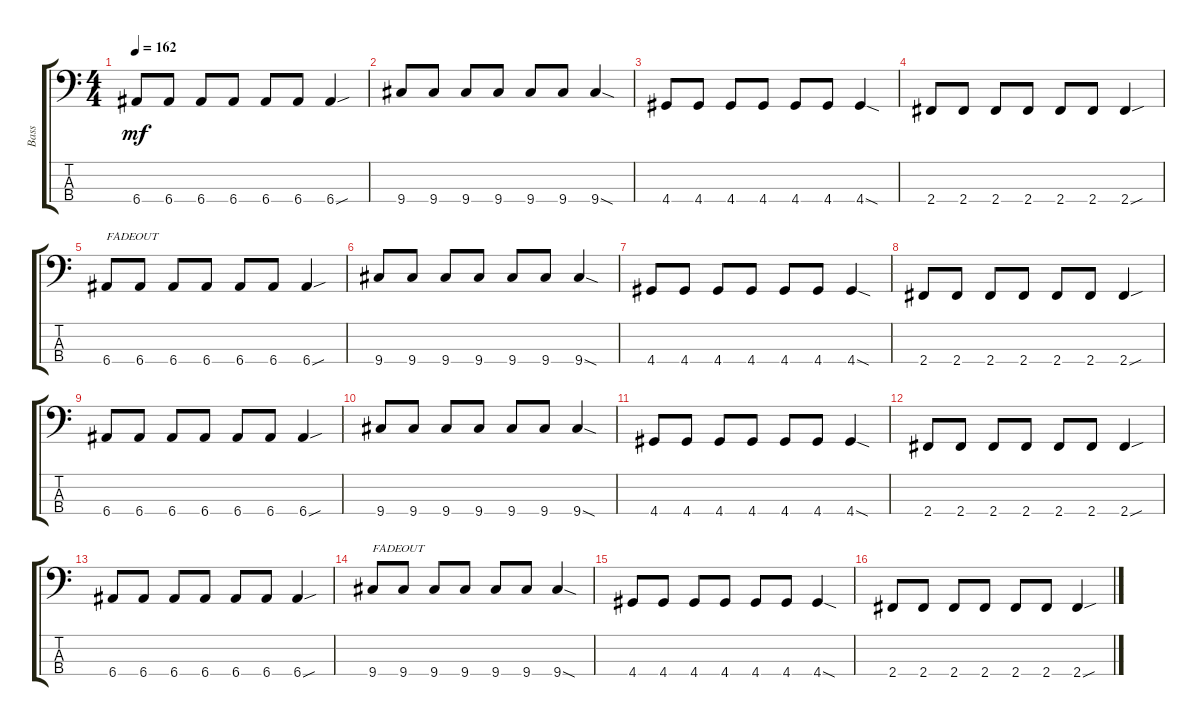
\track ("Bass" "Bass") {instrument electricbassfinger}
\staff {score tabs}
\tuning (G2 D2 A1 E1) {hide}
\ts (4 4)
\tempo 162
\clef f4
\ks c
6.4.8{dy mf} 6.4.8 6.4.8 6.4.8 6.4.8 6.4.8 6.4{sou}.4 |
9.4.8 9.4.8 9.4.8 9.4.8 9.4.8 9.4.8 9.4{sod}.4 |
4.4.8 4.4.8 4.4.8 4.4.8 4.4.8 4.4.8 4.4{sod}.4 |
2.4.8 2.4.8 2.4.8 2.4.8 2.4.8 2.4.8 2.4{sou}.4 |
6.4.8{txt "FADEOUT"} 6.4.8 6.4.8 6.4.8 6.4.8 6.4.8 6.4{sou}.4 |
9.4.8 9.4.8 9.4.8 9.4.8 9.4.8 9.4.8 9.4{sod}.4 |
4.4.8 4.4.8 4.4.8 4.4.8 4.4.8 4.4.8 4.4{sod}.4 |
2.4.8 2.4.8 2.4.8 2.4.8 2.4.8 2.4.8 2.4{sou}.4 |
6.4.8 6.4.8 6.4.8 6.4.8 6.4.8 6.4.8 6.4{sou}.4 |
9.4.8 9.4.8 9.4.8 9.4.8 9.4.8 9.4.8 9.4{sod}.4 |
4.4.8 4.4.8 4.4.8 4.4.8 4.4.8 4.4.8 4.4{sod}.4 |
2.4.8 2.4.8 2.4.8 2.4.8 2.4.8 2.4.8 2.4{sou}.4 |
6.4.8 6.4.8 6.4.8 6.4.8 6.4.8 6.4.8 6.4{sou}.4 |
9.4.8{txt "FADEOUT"} 9.4.8 9.4.8 9.4.8 9.4.8 9.4.8 9.4{sod}.4 |
4.4.8 4.4.8 4.4.8 4.4.8 4.4.8 4.4.8 4.4{sod}.4 |
2.4.8 2.4.8 2.4.8 2.4.8 2.4.8 2.4.8 2.4{sou}.4
